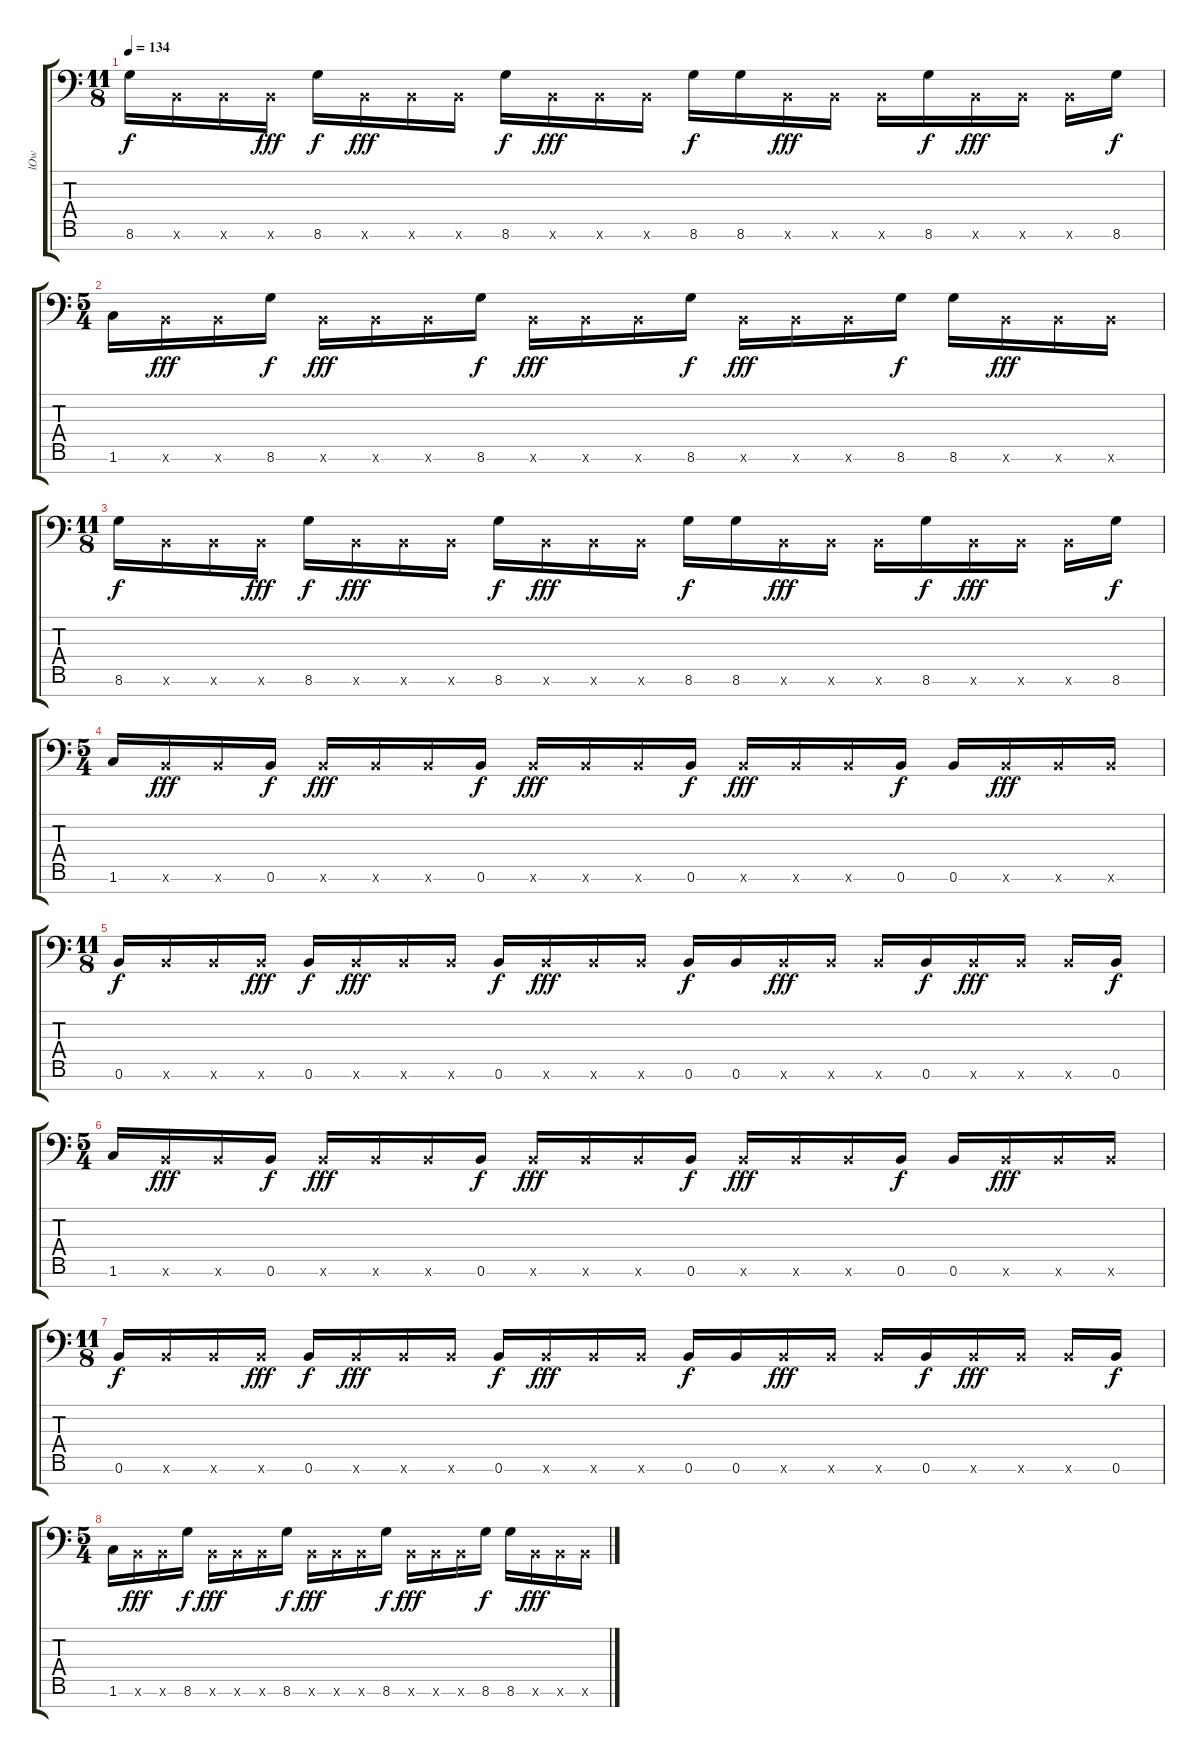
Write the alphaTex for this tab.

\track ("lOw" "lOw") {instrument distortionguitar}
\staff {score tabs}
\tuning (B3 G3 D3 A2 E2 B1 E1) {hide}
\ts (11 8)
\tempo 134
\clef f4
\ks c
8.6.16{dy f} 0.6{x}.16 0.6{x}.16 0.6{x}.16{dy fff} 8.6.16{dy f} 0.6{x}.16{dy fff} 0.6{x}.16 0.6{x}.16 8.6.16{dy f} 0.6{x}.16{dy fff} 0.6{x}.16 0.6{x}.16 8.6.16{dy f} 8.6.16 0.6{x}.16{dy fff} 0.6{x}.16 0.6{x}.16 8.6.16{dy f} 0.6{x}.16{dy fff} 0.6{x}.16 0.6{x}.16 8.6.16{dy f} |
\ts (5 4)
1.6.16 0.6{x}.16{dy fff} 0.6{x}.16 8.6.16{dy f} 0.6{x}.16{dy fff} 0.6{x}.16 0.6{x}.16 8.6.16{dy f} 0.6{x}.16{dy fff} 0.6{x}.16 0.6{x}.16 8.6.16{dy f} 0.6{x}.16{dy fff} 0.6{x}.16 0.6{x}.16 8.6.16{dy f} 8.6.16 0.6{x}.16{dy fff} 0.6{x}.16 0.6{x}.16 |
\ts (11 8)
8.6.16{dy f} 0.6{x}.16 0.6{x}.16 0.6{x}.16{dy fff} 8.6.16{dy f} 0.6{x}.16{dy fff} 0.6{x}.16 0.6{x}.16 8.6.16{dy f} 0.6{x}.16{dy fff} 0.6{x}.16 0.6{x}.16 8.6.16{dy f} 8.6.16 0.6{x}.16{dy fff} 0.6{x}.16 0.6{x}.16 8.6.16{dy f} 0.6{x}.16{dy fff} 0.6{x}.16 0.6{x}.16 8.6.16{dy f} |
\ts (5 4)
1.6.16 0.6{x}.16{dy fff} 0.6{x}.16 0.6.16{dy f} 0.6{x}.16{dy fff} 0.6{x}.16 0.6{x}.16 0.6.16{dy f} 0.6{x}.16{dy fff} 0.6{x}.16 0.6{x}.16 0.6.16{dy f} 0.6{x}.16{dy fff} 0.6{x}.16 0.6{x}.16 0.6.16{dy f} 0.6.16 0.6{x}.16{dy fff} 0.6{x}.16 0.6{x}.16 |
\ts (11 8)
0.6.16{dy f} 0.6{x}.16 0.6{x}.16 0.6{x}.16{dy fff} 0.6.16{dy f} 0.6{x}.16{dy fff} 0.6{x}.16 0.6{x}.16 0.6.16{dy f} 0.6{x}.16{dy fff} 0.6{x}.16 0.6{x}.16 0.6.16{dy f} 0.6.16 0.6{x}.16{dy fff} 0.6{x}.16 0.6{x}.16 0.6.16{dy f} 0.6{x}.16{dy fff} 0.6{x}.16 0.6{x}.16 0.6.16{dy f} |
\ts (5 4)
1.6.16 0.6{x}.16{dy fff} 0.6{x}.16 0.6.16{dy f} 0.6{x}.16{dy fff} 0.6{x}.16 0.6{x}.16 0.6.16{dy f} 0.6{x}.16{dy fff} 0.6{x}.16 0.6{x}.16 0.6.16{dy f} 0.6{x}.16{dy fff} 0.6{x}.16 0.6{x}.16 0.6.16{dy f} 0.6.16 0.6{x}.16{dy fff} 0.6{x}.16 0.6{x}.16 |
\ts (11 8)
0.6.16{dy f} 0.6{x}.16 0.6{x}.16 0.6{x}.16{dy fff} 0.6.16{dy f} 0.6{x}.16{dy fff} 0.6{x}.16 0.6{x}.16 0.6.16{dy f} 0.6{x}.16{dy fff} 0.6{x}.16 0.6{x}.16 0.6.16{dy f} 0.6.16 0.6{x}.16{dy fff} 0.6{x}.16 0.6{x}.16 0.6.16{dy f} 0.6{x}.16{dy fff} 0.6{x}.16 0.6{x}.16 0.6.16{dy f} |
\ts (5 4)
1.6.16 0.6{x}.16{dy fff} 0.6{x}.16 8.6.16{dy f} 0.6{x}.16{dy fff} 0.6{x}.16 0.6{x}.16 8.6.16{dy f} 0.6{x}.16{dy fff} 0.6{x}.16 0.6{x}.16 8.6.16{dy f} 0.6{x}.16{dy fff} 0.6{x}.16 0.6{x}.16 8.6.16{dy f} 8.6.16 0.6{x}.16{dy fff} 0.6{x}.16 0.6{x}.16
